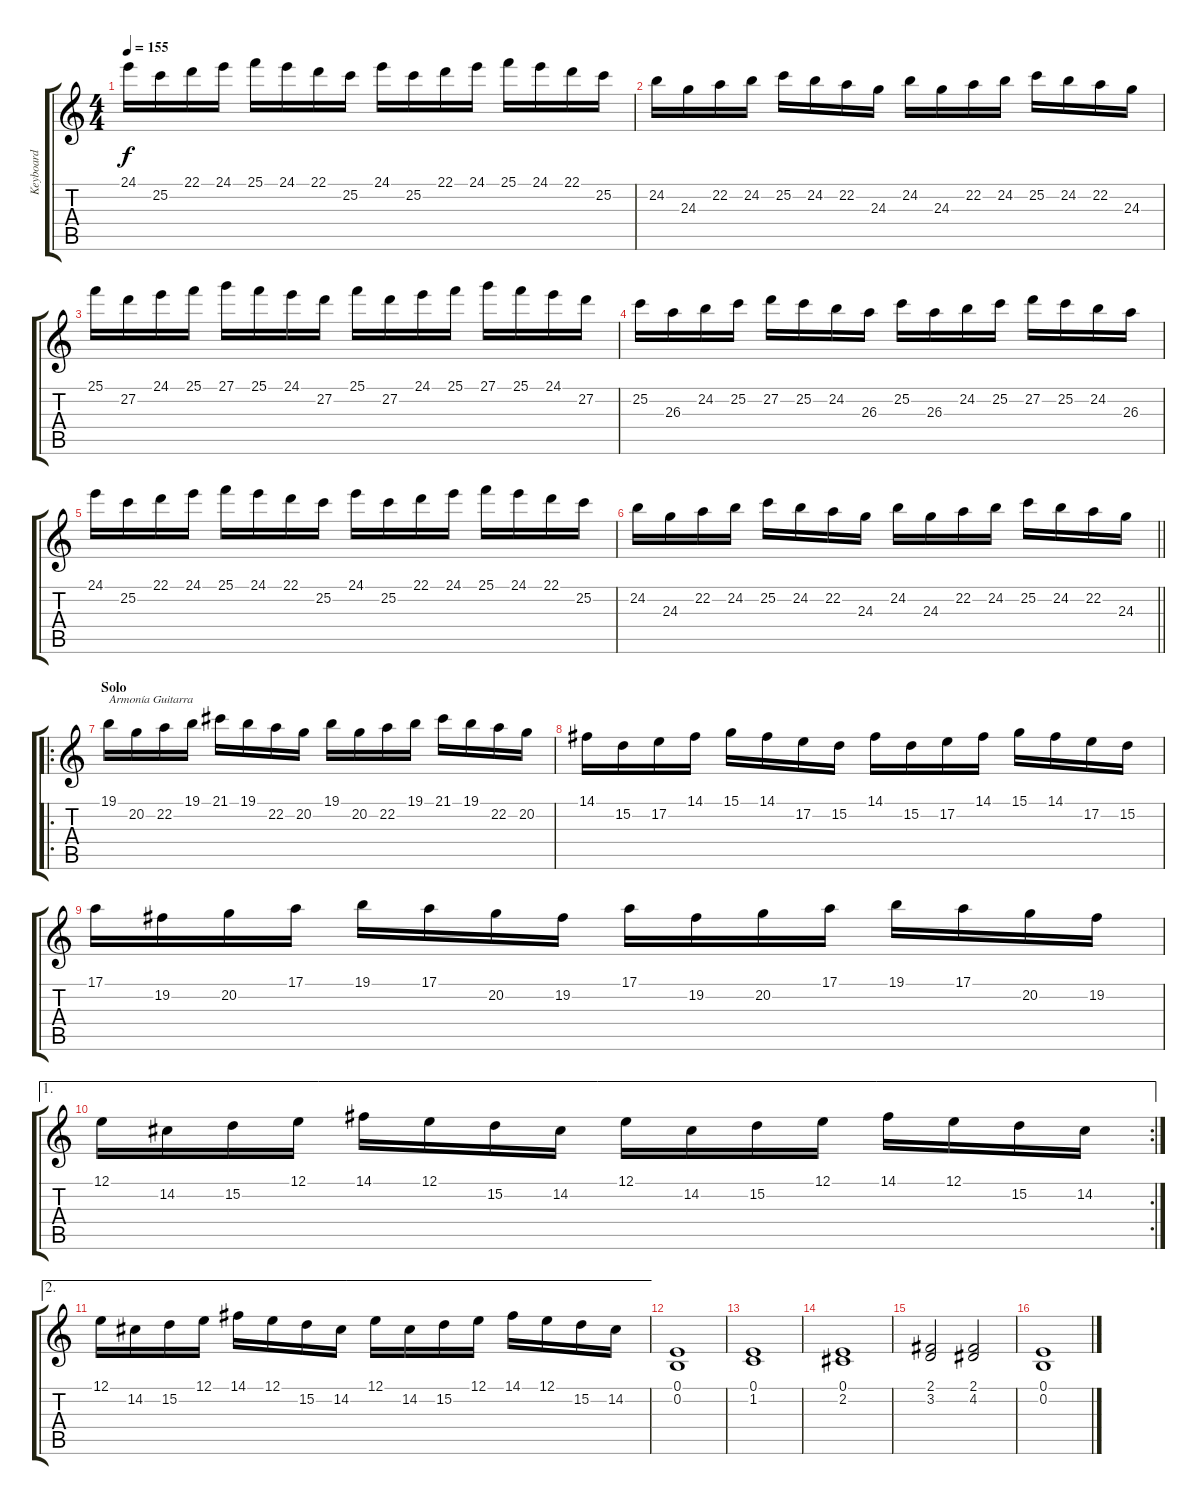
\track ("Keyboard" "Keyboard") {instrument stringensemble1}
\staff {score tabs}
\tuning (E4 B3 G3 D3 A2 E2) {hide}
\ts (4 4)
\tempo 155
\clef g2
\ks c
24.1.16{dy f} 25.2.16 22.1.16 24.1.16 25.1.16 24.1.16 22.1.16 25.2.16 24.1.16 25.2.16 22.1.16 24.1.16 25.1.16 24.1.16 22.1.16 25.2.16 |
24.2.16 24.3.16 22.2.16 24.2.16 25.2.16 24.2.16 22.2.16 24.3.16 24.2.16 24.3.16 22.2.16 24.2.16 25.2.16 24.2.16 22.2.16 24.3.16 |
25.1.16 27.2.16 24.1.16 25.1.16 27.1.16 25.1.16 24.1.16 27.2.16 25.1.16 27.2.16 24.1.16 25.1.16 27.1.16 25.1.16 24.1.16 27.2.16 |
25.2.16 26.3.16 24.2.16 25.2.16 27.2.16 25.2.16 24.2.16 26.3.16 25.2.16 26.3.16 24.2.16 25.2.16 27.2.16 25.2.16 24.2.16 26.3.16 |
24.1.16 25.2.16 22.1.16 24.1.16 25.1.16 24.1.16 22.1.16 25.2.16 24.1.16 25.2.16 22.1.16 24.1.16 25.1.16 24.1.16 22.1.16 25.2.16 |
\barLineRight lightlight
24.2.16 24.3.16 22.2.16 24.2.16 25.2.16 24.2.16 22.2.16 24.3.16 24.2.16 24.3.16 22.2.16 24.2.16 25.2.16 24.2.16 22.2.16 24.3.16 |
\ro
\section ("" "Solo")
19.1.16{txt "Armonía Guitarra" instrument overdrivenguitar} 20.2.16 22.2.16 19.1.16 21.1.16 19.1.16 22.2.16 20.2.16 19.1.16 20.2.16 22.2.16 19.1.16 21.1.16 19.1.16 22.2.16 20.2.16 |
14.1.16 15.2.16 17.2.16 14.1.16 15.1.16 14.1.16 17.2.16 15.2.16 14.1.16 15.2.16 17.2.16 14.1.16 15.1.16 14.1.16 17.2.16 15.2.16 |
17.1.16 19.2.16 20.2.16 17.1.16 19.1.16 17.1.16 20.2.16 19.2.16 17.1.16 19.2.16 20.2.16 17.1.16 19.1.16 17.1.16 20.2.16 19.2.16 |
\ae 1
\rc 2
12.1.16 14.2.16 15.2.16 12.1.16 14.1.16 12.1.16 15.2.16 14.2.16 12.1.16 14.2.16 15.2.16 12.1.16 14.1.16 12.1.16 15.2.16 14.2.16 |
\ae 2
12.1.16 14.2.16 15.2.16 12.1.16 14.1.16 12.1.16 15.2.16 14.2.16 12.1.16 14.2.16 15.2.16 12.1.16 14.1.16 12.1.16 15.2.16 14.2.16 |
(0.1 0.2).1{volume 9 instrument stringensemble1} |
(0.1 1.2).1 |
(0.1 2.2).1 |
(2.1 3.2).2 (2.1 4.2).2 |
(0.1 0.2).1
